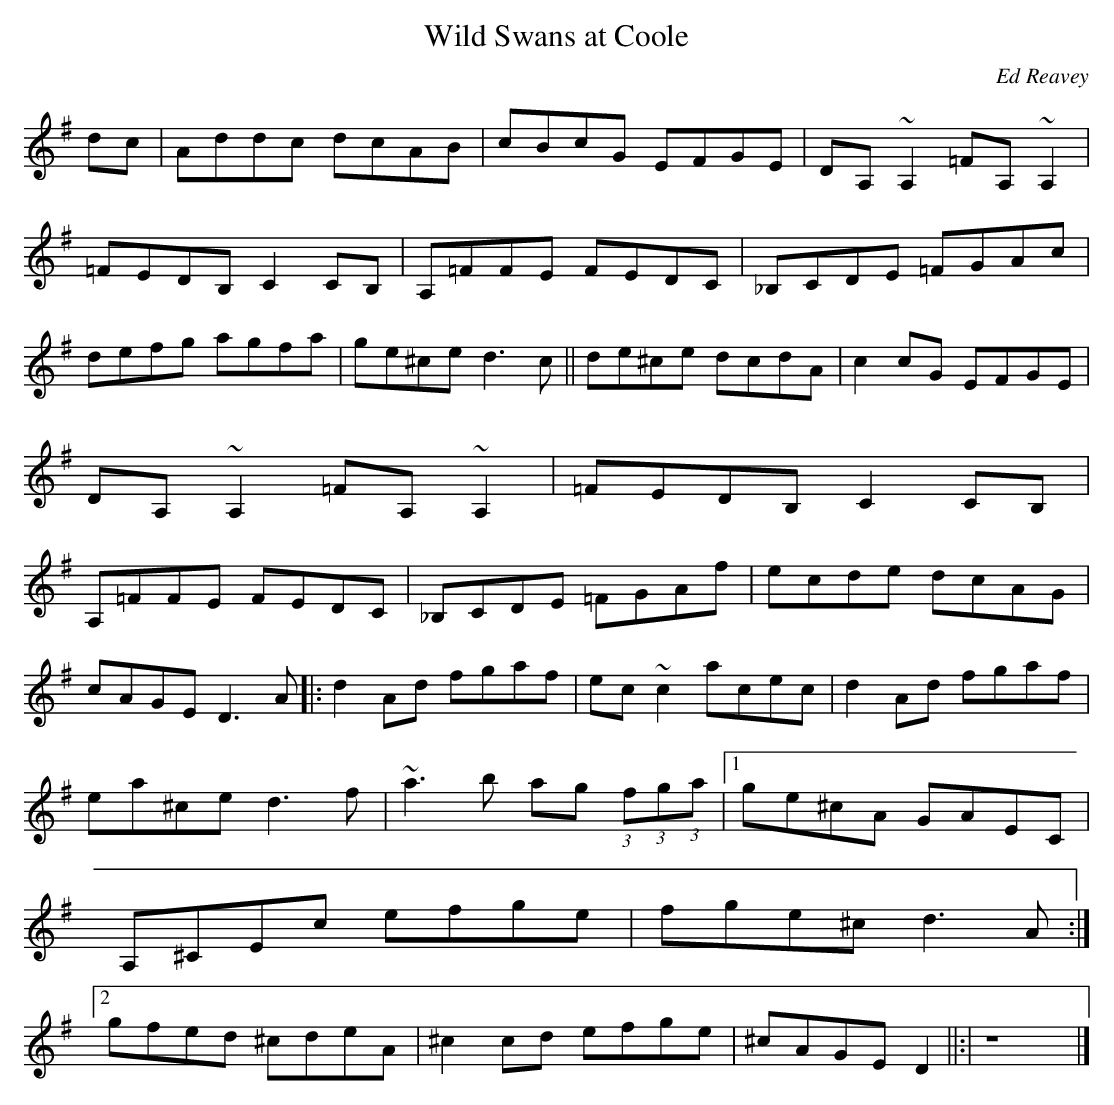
X:1
T:Wild Swans at Coole
C:Ed Reavey
L:1/8
K:G
dc |Addc dcAB |cBcG EFGE |DA,~A,2 =FA,~A,2 |=FEDB, C2 CB, |A,=FFE FEDC |_B,CDE =FGAc |defg agfa |ge^ce d3 c ||de^ce dcdA |c2 cG EFGE |DA,~A,2 =FA,~A,2 |=FEDB, C2 CB, |A,=FFE FEDC |_B,CDE =FGAf |ecde dcAG |
cAGE D3 A |:d2 Ad fgaf |ec~c2 acec |d2 Ad fgaf |ea^ce d3 f |~a3 b ag (3:2:1f(3:2:1g(3:2:1a |[1ge^cA GAEC |A,^CEc efge |fge^c d3 A :|[2gfed ^cdeA |^c2 cd efge |^cAGE D2 ||:|z8 |]
